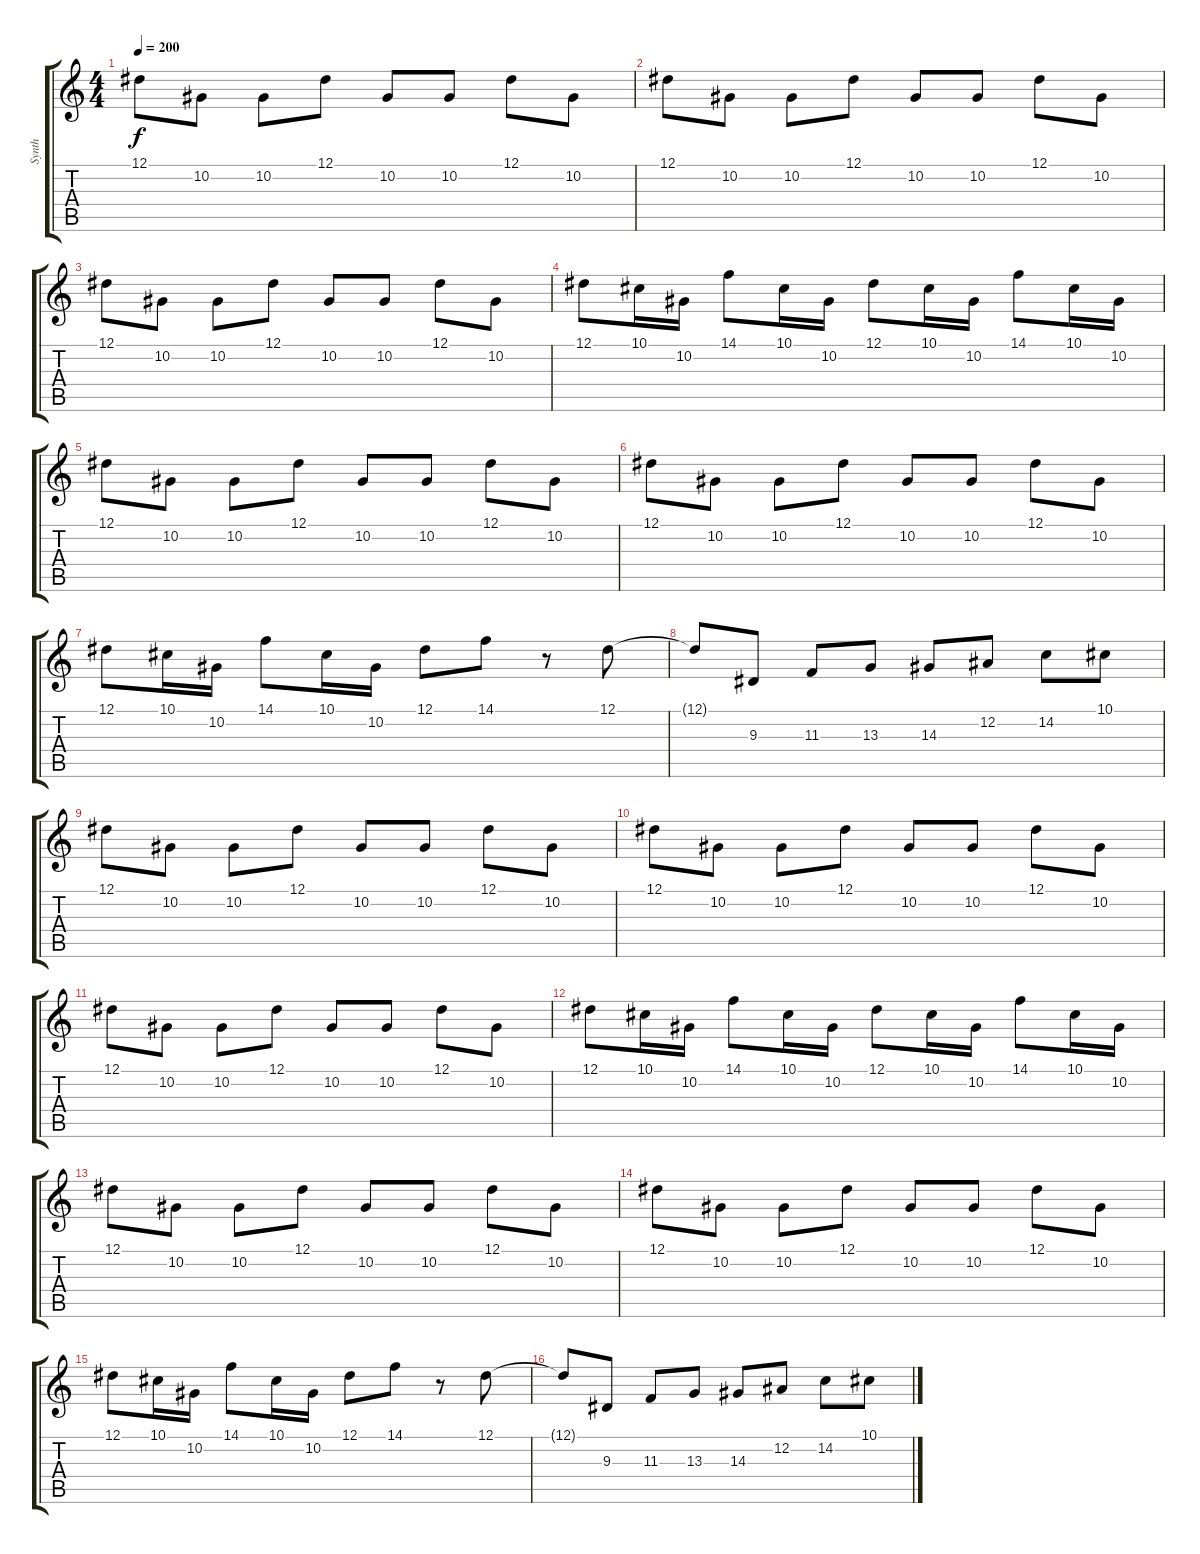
\track ("Synth" "Synth") {instrument stringensemble1}
\staff {score tabs}
\tuning (Eb4 Bb3 Gb3 Db3 Ab2 Eb2) {hide}
\ts (4 4)
\tempo 200
\clef g2
\ks c
12.1.8{dy f instrument stringensemble1} 10.2.8 10.2.8 12.1.8 10.2.8 10.2.8 12.1.8 10.2.8 |
12.1.8 10.2.8 10.2.8 12.1.8 10.2.8 10.2.8 12.1.8 10.2.8 |
12.1.8 10.2.8 10.2.8 12.1.8 10.2.8 10.2.8 12.1.8 10.2.8 |
12.1.8 10.1.16 10.2.16 14.1.8 10.1.16 10.2.16 12.1.8 10.1.16 10.2.16 14.1.8 10.1.16 10.2.16 |
12.1.8 10.2.8 10.2.8 12.1.8 10.2.8 10.2.8 12.1.8 10.2.8 |
12.1.8 10.2.8 10.2.8 12.1.8 10.2.8 10.2.8 12.1.8 10.2.8 |
12.1.8 10.1.16 10.2.16 14.1.8 10.1.16 10.2.16 12.1.8 14.1.8 r.8 12.1.8 |
12.1{t}.8 9.3.8 11.3.8 13.3.8 14.3.8 12.2.8 14.2.8 10.1.8 |
12.1.8 10.2.8 10.2.8 12.1.8 10.2.8 10.2.8 12.1.8 10.2.8 |
12.1.8 10.2.8 10.2.8 12.1.8 10.2.8 10.2.8 12.1.8 10.2.8 |
12.1.8 10.2.8 10.2.8 12.1.8 10.2.8 10.2.8 12.1.8 10.2.8 |
12.1.8 10.1.16 10.2.16 14.1.8 10.1.16 10.2.16 12.1.8 10.1.16 10.2.16 14.1.8 10.1.16 10.2.16 |
12.1.8 10.2.8 10.2.8 12.1.8 10.2.8 10.2.8 12.1.8 10.2.8 |
12.1.8 10.2.8 10.2.8 12.1.8 10.2.8 10.2.8 12.1.8 10.2.8 |
12.1.8 10.1.16 10.2.16 14.1.8 10.1.16 10.2.16 12.1.8 14.1.8 r.8 12.1.8 |
12.1{t}.8 9.3.8 11.3.8 13.3.8 14.3.8 12.2.8 14.2.8 10.1.8
